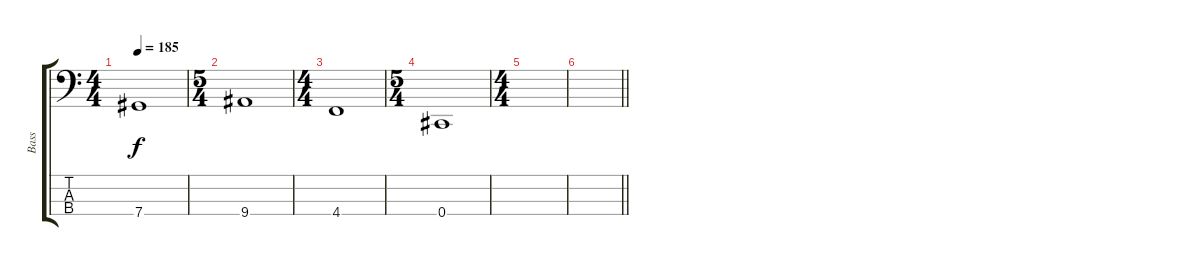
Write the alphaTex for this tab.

\track ("Bass" "Bass") {instrument electricbassfinger}
\staff {score tabs}
\tuning (Gb2 Db2 Ab1 Db1) {hide}
\ts (4 4)
\tempo 185
\clef f4
\ks c
7.4.1{dy f} |
\ts (5 4)
9.4.1 |
\ts (4 4)
4.4.1 |
\ts (5 4)
0.4.1 |
\ts (4 4)
|
\barLineRight lightlight
